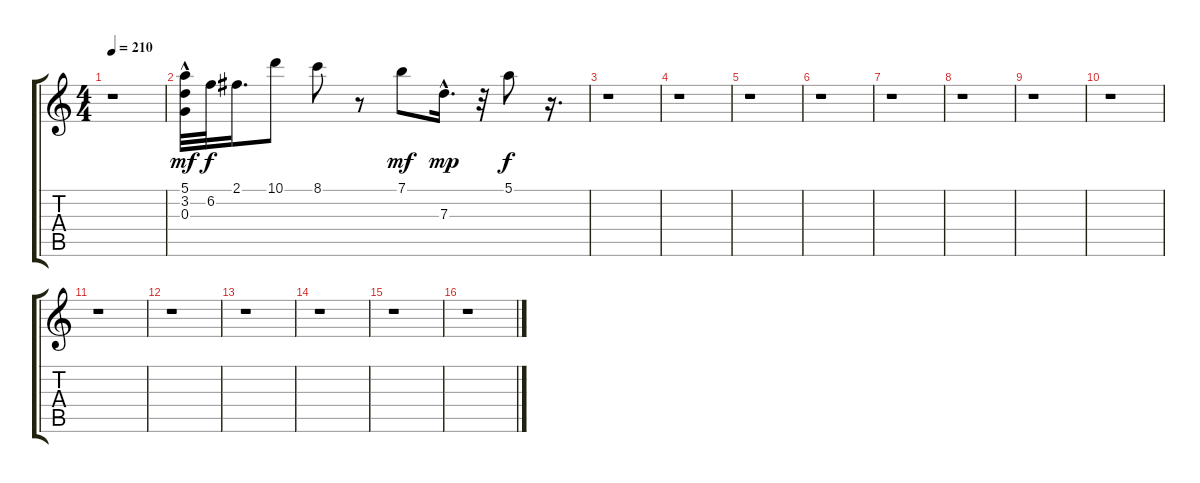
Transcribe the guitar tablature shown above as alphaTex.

\track "" {instrument banjo}
\staff {score tabs}
\tuning (E4 B3 G3 D3 A2 E2) {hide}
\displaytranspose 12
\ts (4 4)
\tempo 210
\clef g2
\ks c
r.1{dy fff} |
(5.1{hac} 3.2 0.3).32{dy mf} 6.2.32{dy f} 2.1.16{d} 10.1.8 8.1.8 r.8 7.1.8{dy mf} 7.3{hac}.16{d dy mp} r.32 5.1.8{dy f} r.16{d} |
r.1 |
r.1 |
r.1 |
r.1 |
r.1 |
r.1 |
r.1 |
r.1 |
r.1 |
r.1 |
r.1 |
r.1 |
r.1 |
r.1
